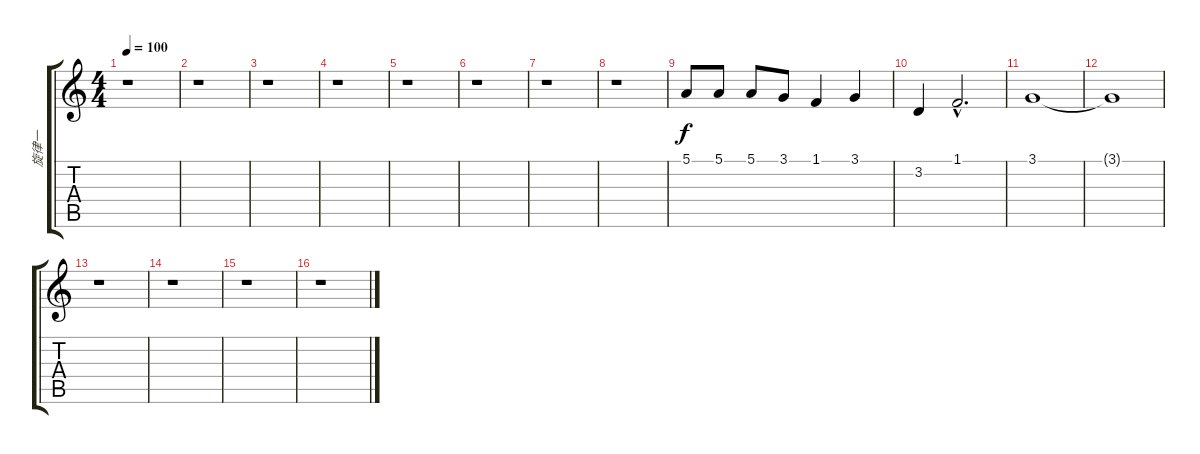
\track ("旋律一" "旋律一") {instrument accordion}
\staff {score tabs}
\tuning (E4 B3 G3 D3 A2 E2) {hide}
\ts (4 4)
\tempo 100
\clef g2
\ks c
r.1{dy f} |
r.1 |
r.1 |
r.1 |
r.1 |
r.1 |
r.1 |
r.1 |
5.1.8 5.1.8 5.1.8 3.1.8 1.1.4 3.1.4 |
3.2.4 1.1{hac}.2{d} |
3.1.1 |
3.1{t}.1 |
r.1 |
r.1 |
r.1 |
r.1
